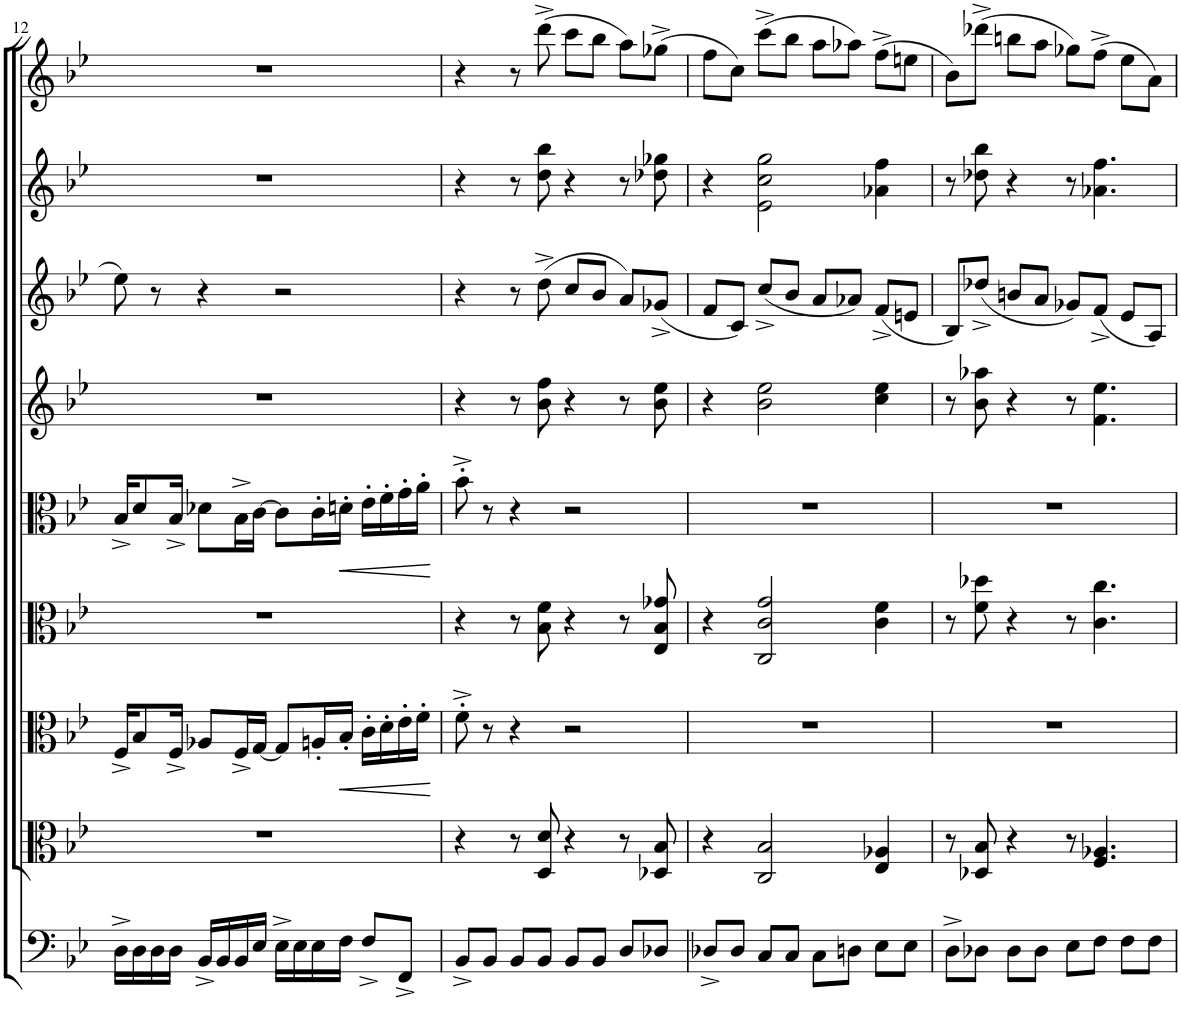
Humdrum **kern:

**kern	**kern	**kern	**dynam	**kern	**kern	**dynam	**kern	**kern	**kern	**kern
*part9	*part8	*part7	*part7	*part6	*part5	*part5	*part4	*part3	*part2	*part1
*staff9	*staff8	*staff7	*staff7	*staff6	*staff5	*staff5	*staff4	*staff3	*staff2	*staff1
*I"Bass	*I"Viola 8	*I"Viola 7	*	*I"Viola 6	*I"Viola 5	*	*I"Viola 4	*I"Viola 3	*I"Viola 2	*I"Viola 1
*	*I'Vla	*I'Vla	*	*I'Vla	*I'Vla	*	*I'Vla	*I'Vla	*I'Vla	*I'Vla
!!LO:PB:g=z
*clefF4	*clefC3	*clefC3	*	*clefC3	*clefC3	*	*clefG2	*clefG2	*clefG2	*clefG2
*k[b-e-]	*k[b-e-]	*k[b-e-]	*	*k[b-e-]	*k[b-e-]	*	*k[b-e-]	*k[b-e-]	*k[b-e-]	*k[b-e-]
*M4/4	*M4/4	*M4/4	*	*M4/4	*M4/4	*	*M4/4	*M4/4	*M4/4	*M4/4
*met(c)	*met(c)	*met(c)	*	*met(c)	*met(c)	*	*met(c)	*met(c)	*met(c)	*met(c)
=12	=12	=12	=12	=12	=12	=12	=12	=12	=12	=12
16D^\LL	1r	16F^/KL	.	1r	16B-^/KL	.	1r	8ee-\	1r	1r
16D\	.	8B-/	.	.	8d/	.	.	.	.	.
16D\	.	.	.	.	.	.	.	8r	.	.
16D\JJ	.	16F^/Jk	.	.	16B-^/Jk	.	.	.	.	.
16BB-^/LL	.	8A-X/L	.	.	8d-X\L	.	.	4r	.	.
16BB-/	.	.	.	.	.	.	.	.	.	.
16BB-/	.	16F^/L	.	.	16B-^\L	.	.	.	.	.
16E-/JJ	.	[16G/JJ	.	.	[16c\JJ	.	.	.	.	.
16E-^\LL	.	8G/L]	.	.	8c\L]	.	.	2r	.	.
16E-\	.	.	.	.	.	.	.	.	.	.
16E-\	.	16An'/L	.	.	16c'\L	.	.	.	.	.
!	!	!	!LO:HP:b	!	!	!LO:HP:b	!	!	!	!
16F\JJ	.	16B-'/JJ	<	.	16dn'\JJ	<	.	.	.	.
8F^/L	.	16c'\LL	.	.	16e-'\LL	.	.	.	.	.
.	.	16d'\	.	.	16f'\	.	.	.	.	.
8FF^/J	.	16e-'\	.	.	16g'\	.	.	.	.	.
.	.	16f'\JJ	.	.	16a'\JJ	.	.	.	.	.
.	.	.	[	.	.	[	.	.	.	.
=13	=13	=13	=13	=13	=13	=13	=13	=13	=13	=13
8BB-^/L	4r	8f'^\	.	4r	8b-'^\	.	4r	4r	4r	4r
8BB-/J	.	8r	.	.	8r	.	.	.	.	.
8BB-/L	8r	4r	.	8r	4r	.	8r	8r	8r	8r
8BB-/J	8D/ 8d/	.	.	8B-\ 8f\	.	.	8b-\ 8ff\	(8dd^\	8dd\ 8bb-\	(8ddd^\
8BB-/L	4r	2r	.	4r	2r	.	4r	8cc/L	4r	8ccc\L
8BB-/J	.	.	.	.	.	.	.	8b-/J	.	8bb-\J
8D/L	8r	.	.	8r	.	.	8r	8a/L)	8r	8aa\L)
8D-X/J	8D-X/ 8B-/	.	.	8E-/ 8B-/ 8g-X/	.	.	8b-\ 8ee-\	(8g-X^/J	8dd-X\ 8gg-X\	(8gg-X^\J
=14	=14	=14	=14	=14	=14	=14	=14	=14	=14	=14
8D-X^/L	4r	1r	.	4r	1r	.	4r	8f/L	4r	8ff\L
8D-/J	.	.	.	.	.	.	.	8c/J)	.	8cc\J)
8C/L	2C/ 2B-/	.	.	2C/ 2c/ 2g/	.	.	2b-\ 2ee-\	(8cc^/L	2e-\ 2cc\ 2gg\	(8ccc^\L
8C/J	.	.	.	.	.	.	.	8b-/J	.	8bb-\J
8C\L	.	.	.	.	.	.	.	8a/L	.	8aa\L
8Dn\J	.	.	.	.	.	.	.	8a-X/J)	.	8aa-X\J)
8E-\L	4E-/ 4A-X/	.	.	4c\ 4f\	.	.	4cc\ 4ee-\	(8f^/L	4a-X\ 4ff\	(8ff^\L
8E-\J	.	.	.	.	.	.	.	8en/J	.	8een\J
=15	=15	=15	=15	=15	=15	=15	=15	=15	=15	=15
8D^\L	8r	1r	.	8r	1r	.	8r	8B-/L)	8r	8b-\L)
8D-X\J	8D-X/ 8B-/	.	.	8f\ 8dd-X\	.	.	8b-\ 8aa-X\	(8dd-X^/J	8dd-X\ 8bb-\	(8ddd-X^\J
8D-\L	4r	.	.	4r	.	.	4r	8bn/L	4r	8bbn\L
8D-\J	.	.	.	.	.	.	.	8a/J	.	8aa\J
8E-\L	8r	.	.	8r	.	.	8r	8g-X/L)	8r	8gg-X\L)
8F\J	4.F/ 4.A-X/	.	.	4.c\ 4.cc\	.	.	4.f\ 4.ee-\	(8f^/J	4.a-X\ 4.ff\	(8ff^\J
8F\L	.	.	.	.	.	.	.	8e-/L	.	8ee-\L
8F\J	.	.	.	.	.	.	.	8A/J)	.	8a\J)
=	=	=	=	=	=	=	=	=	=	=
*-	*-	*-	*-	*-	*-	*-	*-	*-	*-	*-
